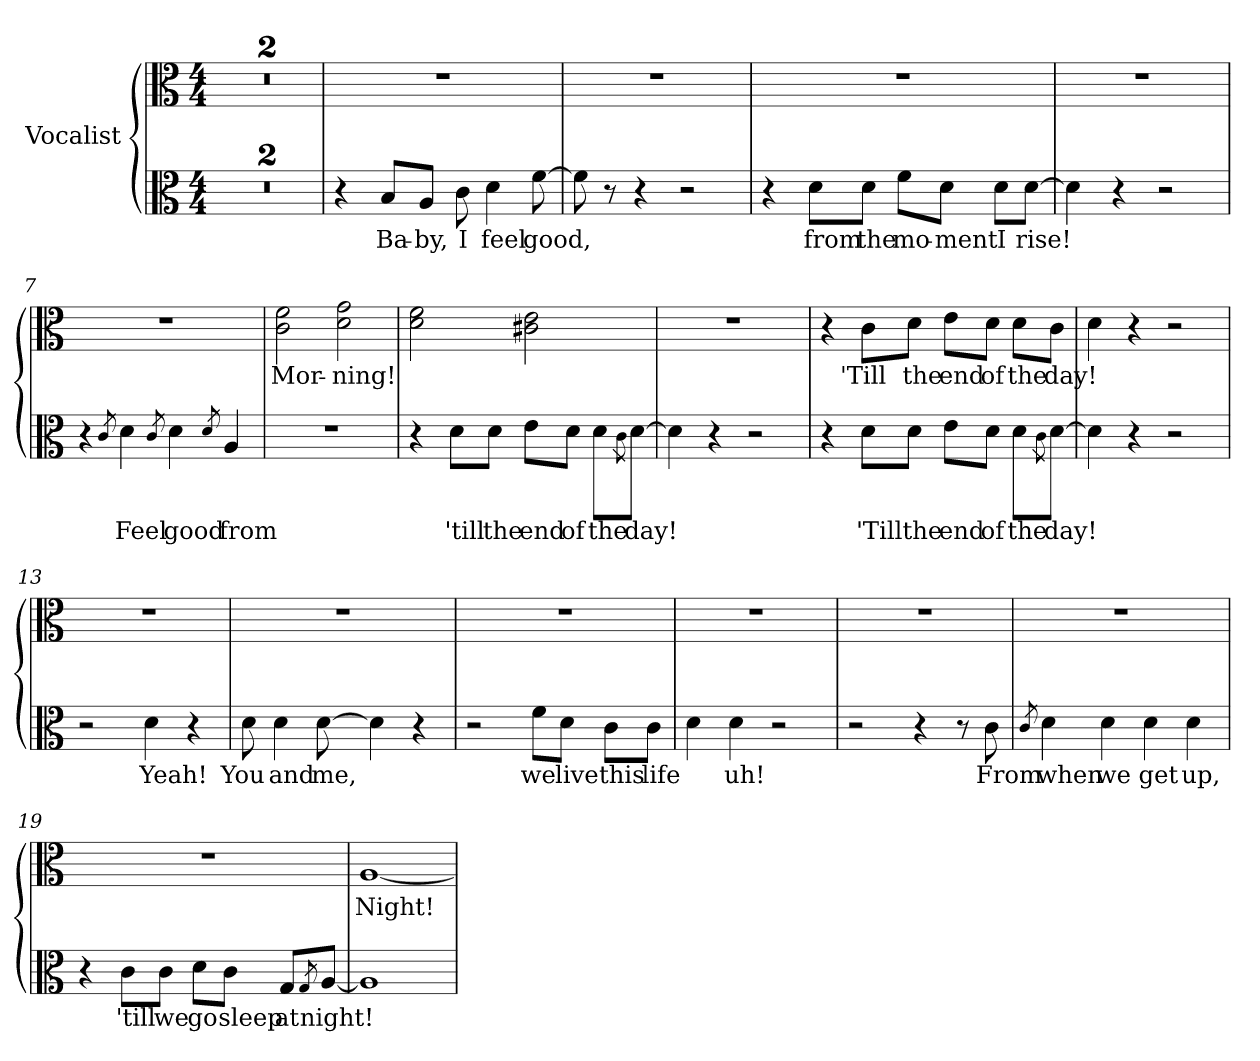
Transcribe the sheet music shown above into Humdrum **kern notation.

**kern	**text	**kern	**text
*part1	*part1	*part1	*part1
*staff2	*staff2	*staff1	*staff1
*I"Vocalist	*	*	*
*clefC3	*	*clefC3	*
*M4/4	*	*M4/4	*
=1	=1	=1	=1
1r	.	1r	.
=2	=2	=2	=2
1r	.	1r	.
=3	=3	=3	=3
4r	.	1r	.
8B/L	Ba-	.	.
8A/J	-by,	.	.
8c	I	.	.
4d	feel	.	.
[8f	good,	.	.
=4	=4	=4	=4
8f]	_	1r	.
8r	.	.	.
4r	.	.	.
2r	.	.	.
=5	=5	=5	=5
4r	.	1r	.
8d\L	from	.	.
8d\J	the	.	.
8f\L	mo-	.	.
8d\J	-ment	.	.
8d\L	I	.	.
[8d\J	rise!	.	.
=6	=6	=6	=6
4d]	_	1r	.
4r	.	.	.
2r	.	.	.
=7	=7	=7	=7
4r	.	1r	.
8qc	_	.	.
4d	Feel	.	.
8qc	_	.	.
4d	good	.	.
8qd	_	.	.
4A	from	.	.
=8	=8	=8	=8
1r	.	2c 2f	Mor-
.	.	2d 2g	-ning!
=9	=9	=9	=9
4r	.	2d 2f	_
8d\L	'till	.	.
8d\J	the	.	.
8e\L	end	2c#X 2e	_
8d\J	of	.	.
8d\L	the	.	.
8qc\	_	.	.
[8d\J	day!	.	.
=10	=10	=10	=10
4d]	_	1r	.
4r	.	.	.
2r	.	.	.
=11	=11	=11	=11
4r	.	4r	.
8d\L	'Till	8c\L	'Till
8d\J	the	8d\J	the
8e\L	end	8e\L	end
8d\J	of	8d\J	of
8d\L	the	8d\L	the
8qc\	_	.	.
[8d\J	day!	8c\J	day!
=12	=12	=12	=12
4d]	_	4d	_
4r	.	4r	.
2r	.	2r	.
=13	=13	=13	=13
2r	.	1r	.
4d	Yeah!	.	.
4r	.	.	.
=14	=14	=14	=14
8d	You	1r	.
4d	and	.	.
[8d	me,	.	.
4d]	_	.	.
4r	.	.	.
=15	=15	=15	=15
2r	.	1r	.
8f\L	we	.	.
8d\J	live	.	.
8c\L	this	.	.
8c\J	life	.	.
=16	=16	=16	=16
4d	_	1r	.
4d	uh!	.	.
2r	.	.	.
=17	=17	=17	=17
2r	.	1r	.
4r	.	.	.
8r	.	.	.
8c	From	.	.
=18	=18	=18	=18
8qc	_	.	.
4d	when	1r	.
4d	we	.	.
4d	get	.	.
4d	up,	.	.
=19	=19	=19	=19
4r	.	1r	.
8c\L	'till	.	.
8c\J	we	.	.
8d\L	go	.	.
8c\J	sleep	.	.
8G/L	at	.	.
8qG/	_	.	.
[8A/J	night!	.	.
=20	=20	=20	=20
1A]	_	[1A	Night!
=	=	=	=
*-	*-	*-	*-
